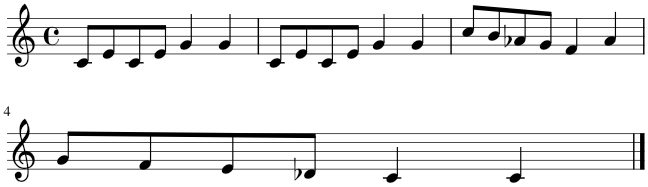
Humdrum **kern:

**kern
*part1
*staff1
*I"Partner
*clefG2
*k[]
*M4/4
*met(c)
=1
8c/L
8e/
8c/
8e/J
4g/
4g/
=2
8c/L
8e/
8c/
8e/J
4g/
4g/
=3
8cc/L
8b/
8a-X/
8g/J
4f/
4a-/
!!LO:LB:g=z
=4
8g/L
8f/
8e/
8d-X/J
4c/
4c/
==
*-
